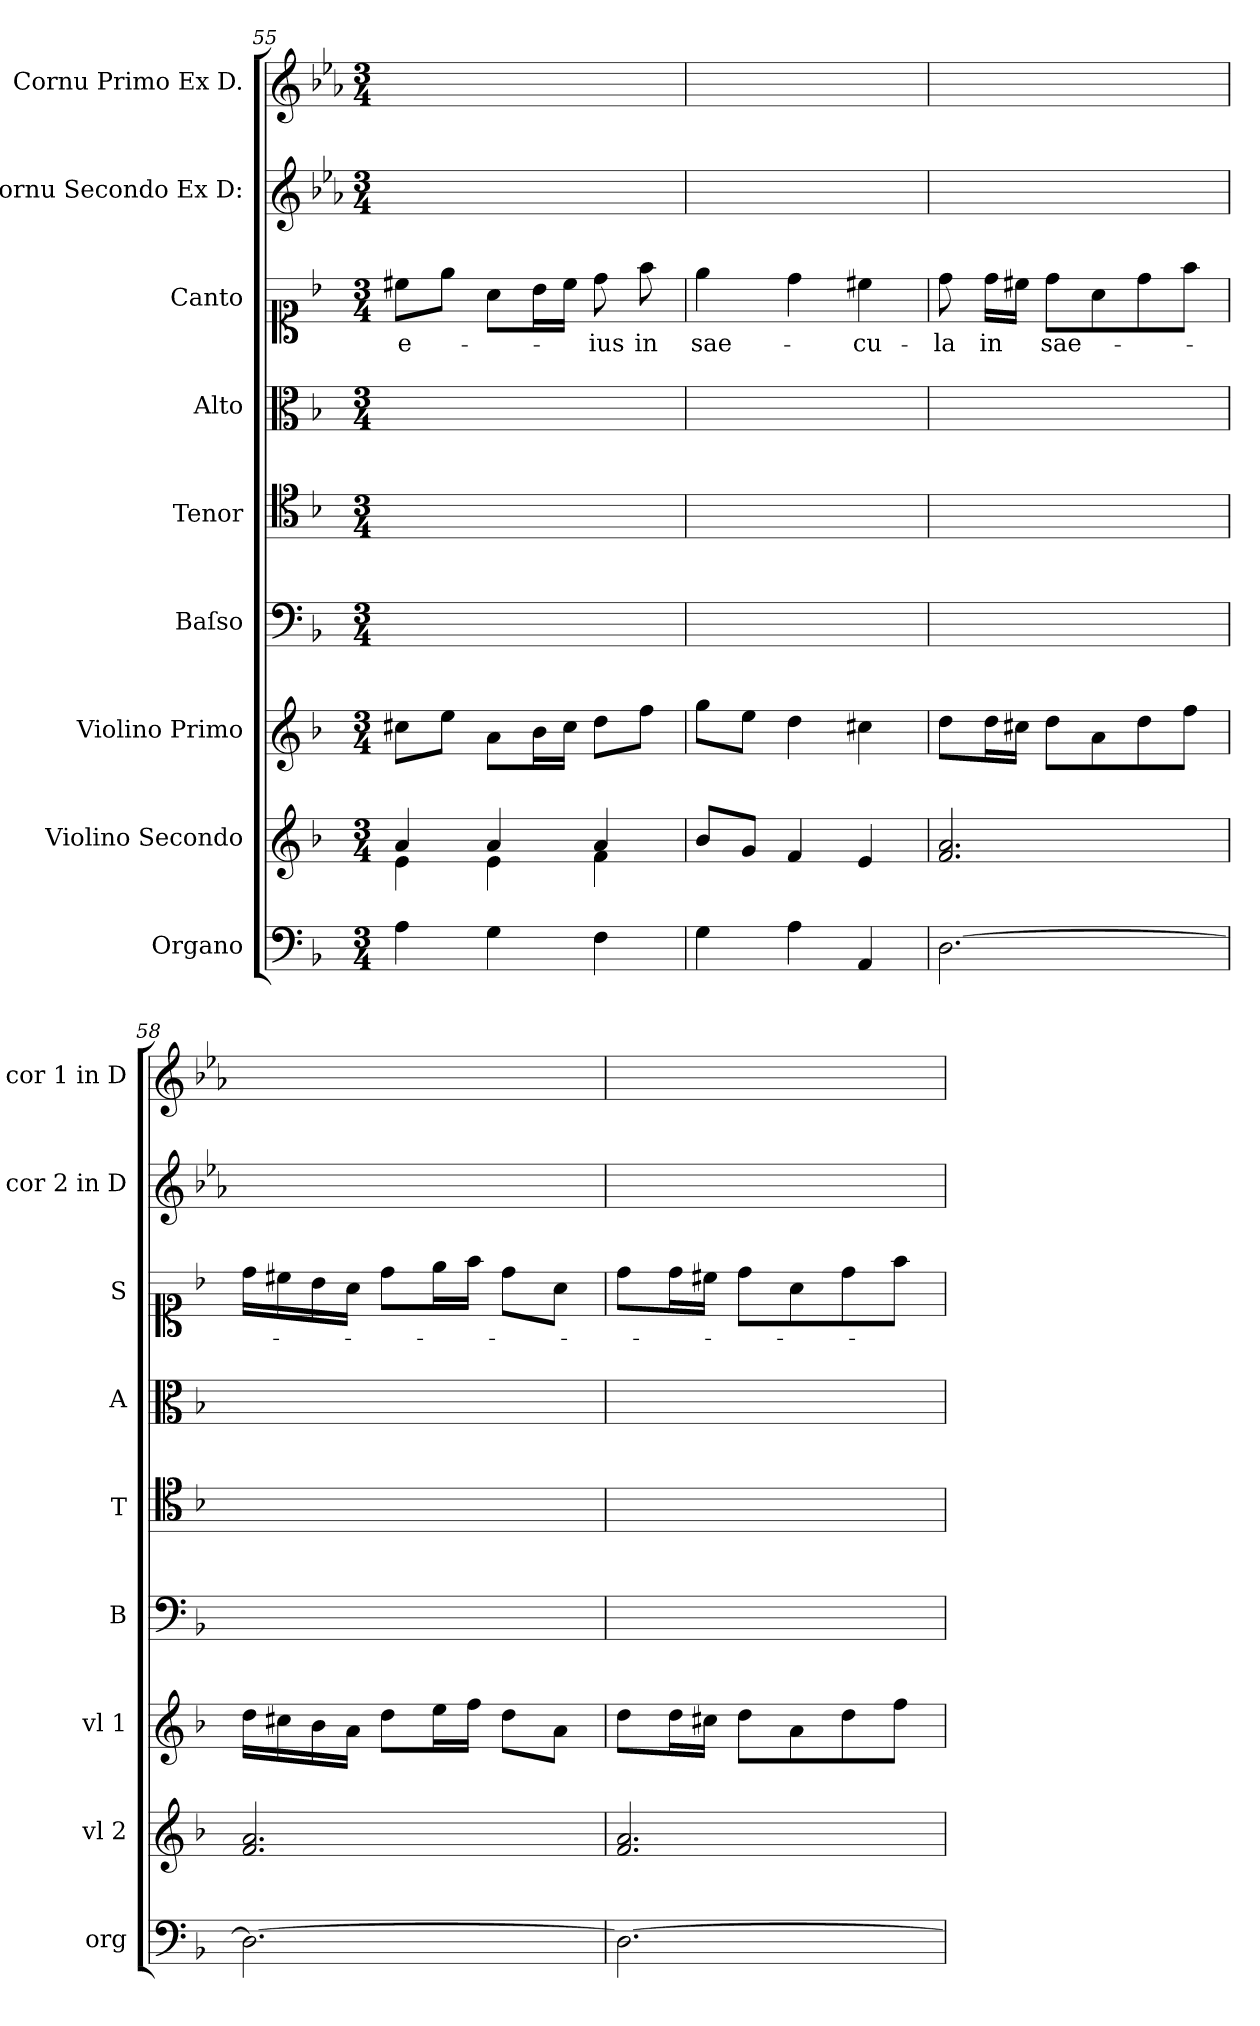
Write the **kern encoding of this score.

**kern	**kern	**kern	**kern	**kern	**kern	**kern	**text	**kern	**kern
*part9	*part8	*part7	*part6	*part5	*part4	*part3	*part3	*part2	*part1
*staff9	*staff8	*staff7	*staff6	*staff5	*staff4	*staff3	*staff3	*staff2	*staff1
*I"Organo	*I"Violino Secondo	*I"Violino Primo	*I"Baſso	*I"Tenor	*I"Alto	*I"Canto	*	*I"Cornu Secondo Ex D:	*I"Cornu Primo Ex D.
*I'org	*I'vl 2	*I'vl 1	*I'B	*I'T	*I'A	*I'S	*	*I'cor 2 in D	*I'cor 1 in D
*clefF4	*clefG2	*clefG2	*clefF4	*clefC4	*clefC3	*clefC1	*	*clefG2	*clefG2
*	*	*	*	*	*	*	*	*ITrd-1c-2	*ITrd-1c-2
*k[b-]	*k[b-]	*k[b-]	*k[b-]	*k[b-]	*k[b-]	*k[b-]	*	*k[b-]	*k[b-]
*d:	*d:	*d:	*d:	*d:	*d:	*d:	*	*d:	*d:
*M3/4	*M3/4	*M3/4	*M3/4	*M3/4	*M3/4	*M3/4	*	*M3/4	*M3/4
=55	=55	=55	=55	=55	=55	=55	=55	=55	=55
*	*^	*	*	*	*	*	*	*	*
4A\	4a/	4e\	8cc#X\L	2.ryy	2.ryy	2.ryy	8cc#X\L	e-	2.ryy	2.ryy
.	.	.	8ee\J	.	.	.	8ee\J	.	.	.
4G\	4a/	4e\	8a\L	.	.	.	8a\L	.	.	.
.	.	.	16b-\L	.	.	.	16b-\L	.	.	.
.	.	.	16cc#\JJ	.	.	.	16cc#\JJ	.	.	.
4F\	4a/	4f\	8dd\L	.	.	.	8dd\	-ius	.	.
.	.	.	8ff\J	.	.	.	8ff\	in	.	.
*	*v	*v	*	*	*	*	*	*	*	*
=56	=56	=56	=56	=56	=56	=56	=56	=56	=56
4G\	8b-/L	8gg\L	2.ryy	2.ryy	2.ryy	4ee\	sae-	2.ryy	2.ryy
.	8g/J	8ee\J	.	.	.	.	.	.	.
4A\	4f/	4dd\	.	.	.	4dd\	.	.	.
4AA/	4e/	4cc#X\	.	.	.	4cc#X\	-cu-	.	.
=57	=57	=57	=57	=57	=57	=57	=57	=57	=57
[<2.D\	2.f/ 2.a/	8dd\L	2.ryy	2.ryy	2.ryy	8dd\	-la	2.ryy	2.ryy
.	.	16dd\L	.	.	.	16dd\LL	in	.	.
.	.	16cc#X\JJ	.	.	.	16cc#X\JJ	.	.	.
.	.	8dd\L	.	.	.	8dd\L	sae-	.	.
.	.	8a\	.	.	.	8a\	.	.	.
.	.	8dd\	.	.	.	8dd\	.	.	.
.	.	8ff\J	.	.	.	8ff\J	.	.	.
=58	=58	=58	=58	=58	=58	=58	=58	=58	=58
2.D\_<	2.f/ 2.a/	16dd\LL	2.ryy	2.ryy	2.ryy	16dd\LL	.	2.ryy	2.ryy
.	.	16cc#X\	.	.	.	16cc#X\	.	.	.
.	.	16b-\	.	.	.	16b-\	.	.	.
.	.	16a\JJ	.	.	.	16a\JJ	.	.	.
.	.	8dd\L	.	.	.	8dd\L	.	.	.
.	.	16ee\L	.	.	.	16ee\L	.	.	.
.	.	16ff\JJ	.	.	.	16ff\JJ	.	.	.
.	.	8dd\L	.	.	.	8dd\L	.	.	.
.	.	8a\J	.	.	.	8a\J	.	.	.
=59	=59	=59	=59	=59	=59	=59	=59	=59	=59
2.D\_	2.f/ 2.a/	8dd\L	2.ryy	2.ryy	2.ryy	8dd\L	.	2.ryy	2.ryy
.	.	16dd\L	.	.	.	16dd\L	.	.	.
.	.	16cc#X\JJ	.	.	.	16cc#X\JJ	.	.	.
.	.	8dd\L	.	.	.	8dd\L	.	.	.
.	.	8a\	.	.	.	8a\	.	.	.
.	.	8dd\	.	.	.	8dd\	.	.	.
.	.	8ff\J	.	.	.	8ff\J	.	.	.
=	=	=	=	=	=	=	=	=	=
*-	*-	*-	*-	*-	*-	*-	*-	*-	*-
